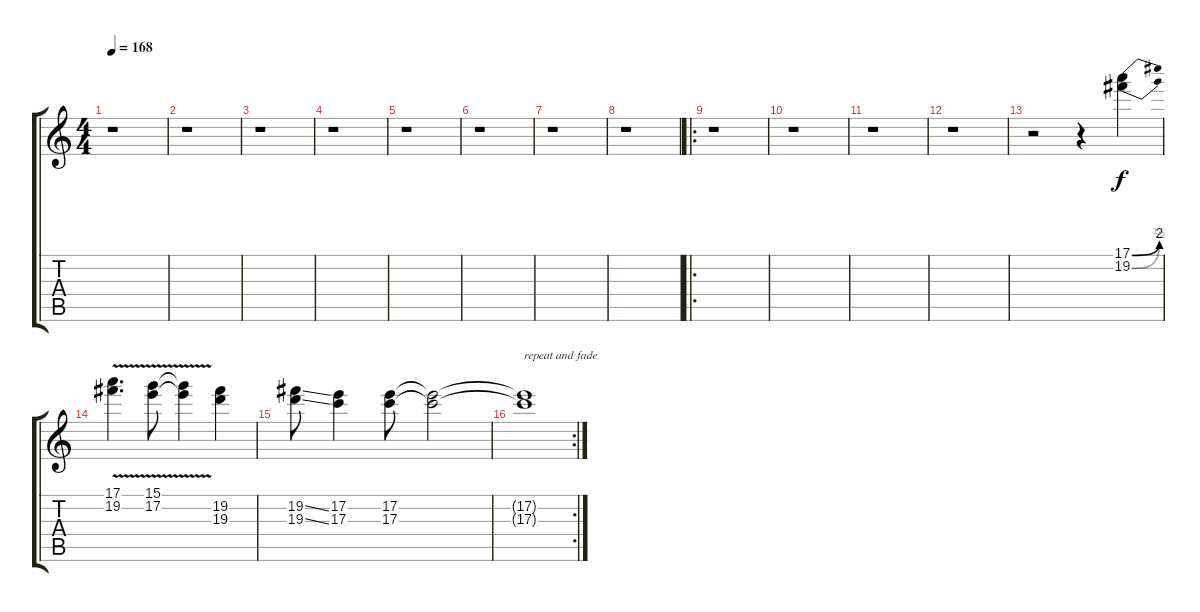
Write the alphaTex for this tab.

\track "" {instrument distortionguitar}
\staff {score tabs}
\tuning (E4 B3 G3 D3 A2 E2) {hide}
\ts (4 4)
\tempo 168
\clef g2
\ks c
r.1{dy f} |
r.1 |
r.1 |
r.1 |
r.1 |
r.1 |
r.1 |
r.1 |
\ro
r.1 |
r.1 |
r.1 |
r.1 |
r.2 r.4 (17.1{be (bend 0 0 60 8)} 19.2{be (bend 0 0 60 2)}).4 |
(17.1{v} 19.2{v}).4{d} (15.1{v} 17.2{v}).8 (15.1{t} 17.2{t}).4 (19.2 19.3).4 |
(19.2{ss} 19.3{ss}).8 (17.2 17.3).4 (17.2 17.3).8 (17.2{t} 17.3{t}).2 |
\rc 2
(17.2{t} 17.3{t}).1{txt "repeat and fade"}
